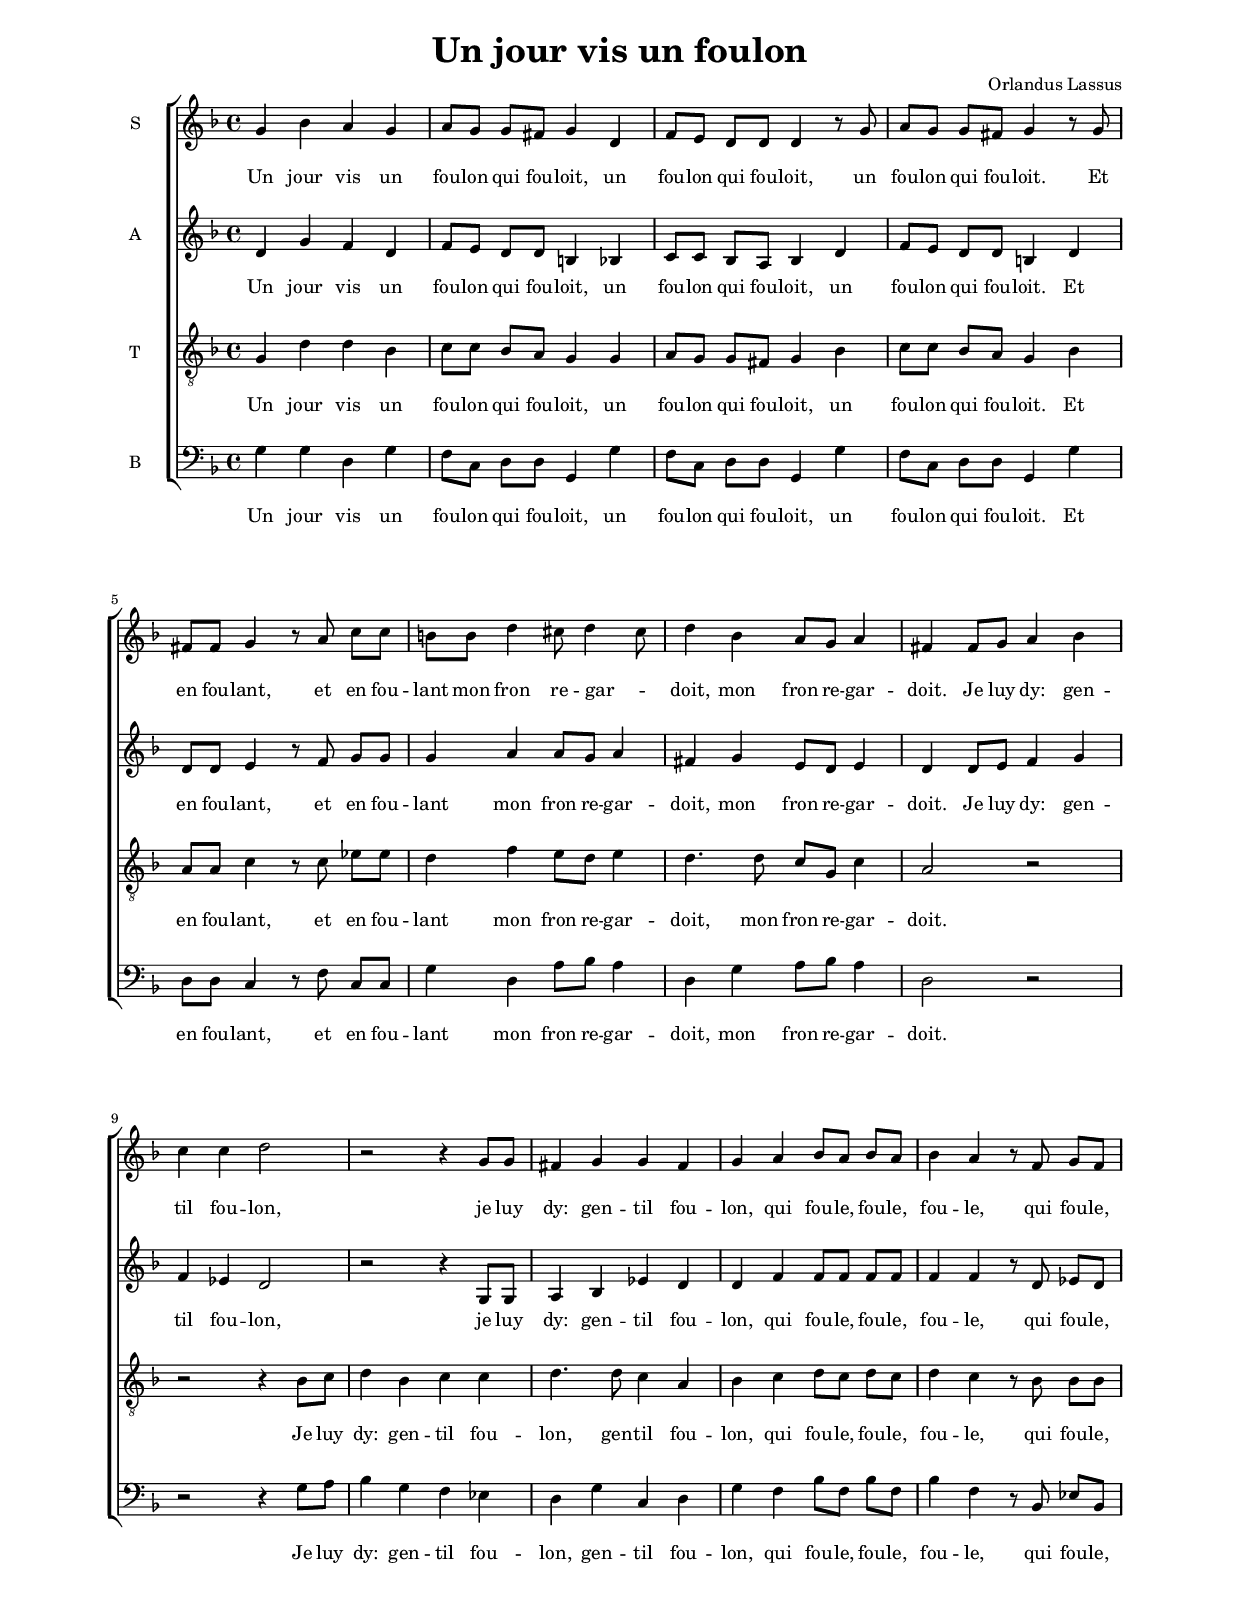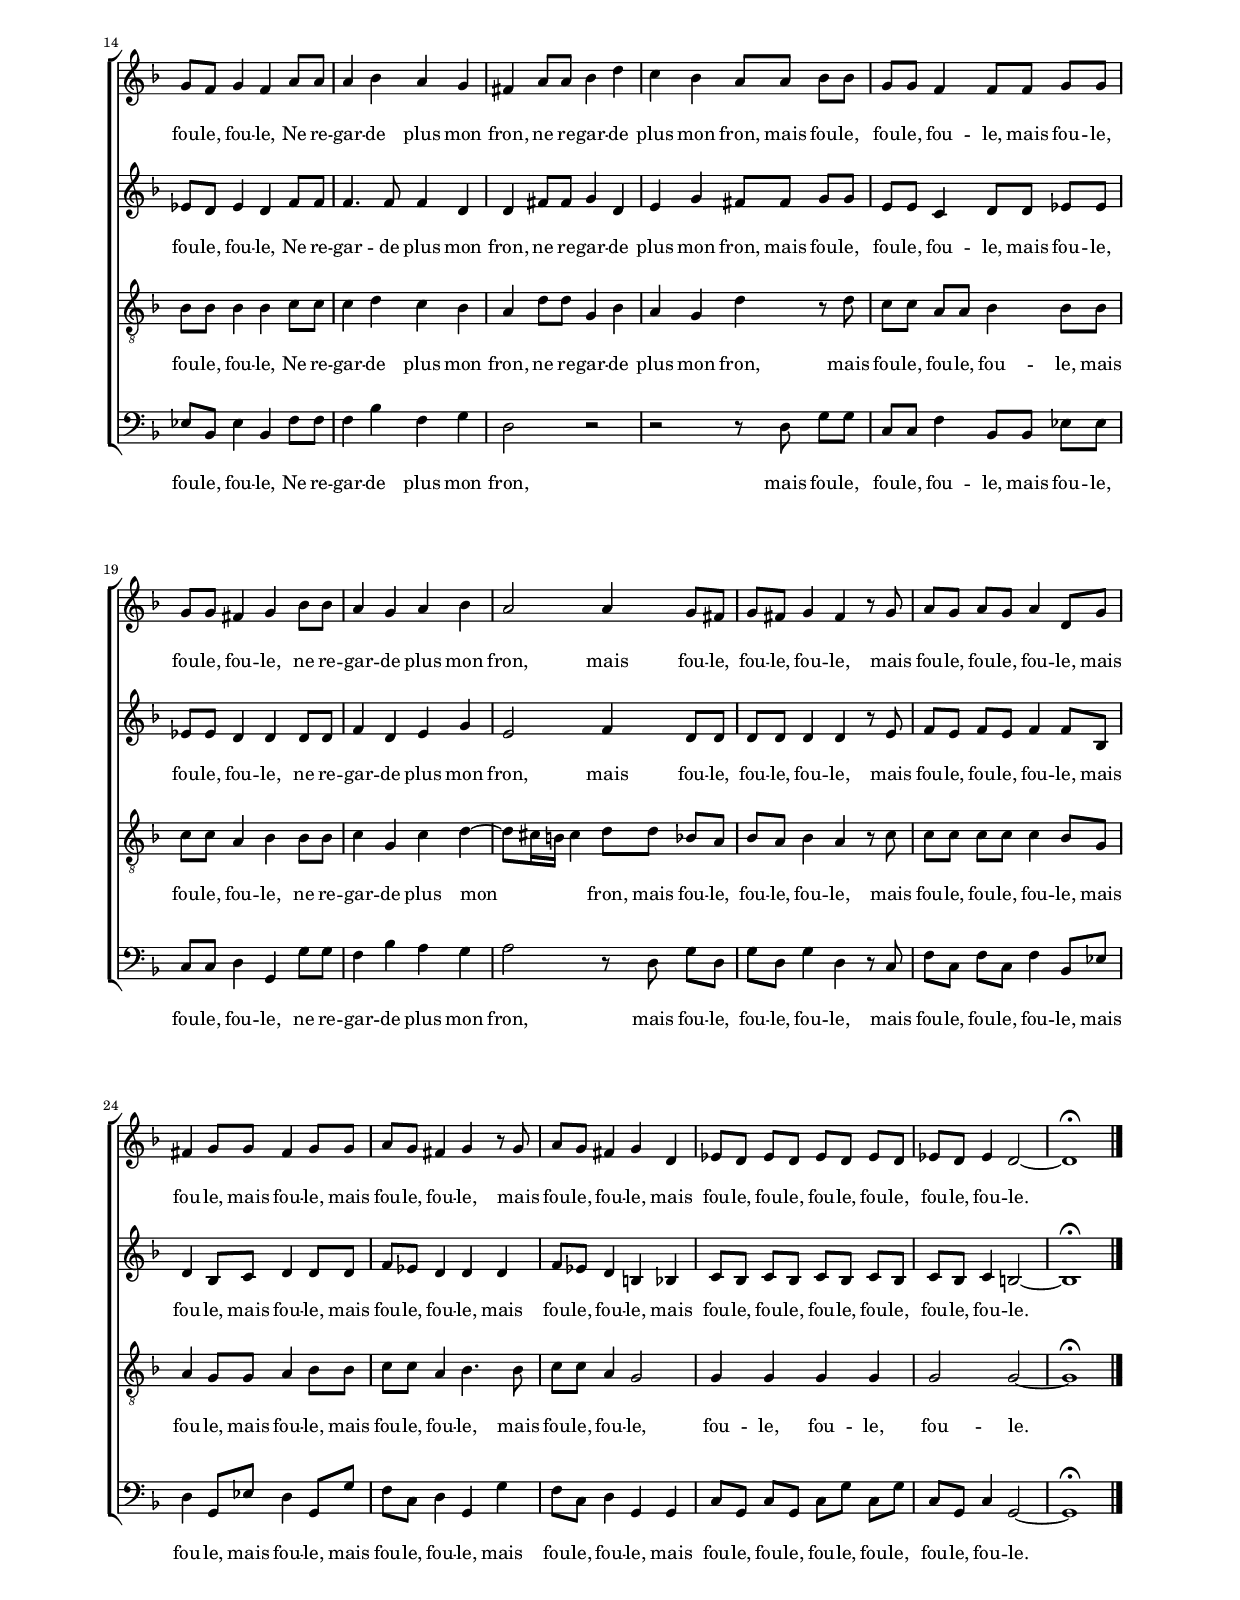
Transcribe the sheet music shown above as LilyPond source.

\header
{
  title=\markup {\fontsize #2 "Un jour vis un foulon" }
  composer="Orlandus Lassus"
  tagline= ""
}

\version "2.14.0"
\include "deutsch.ly"
#(set-global-staff-size 15)
#(ly:set-option 'point-and-click #f)

	
global = {
	\key f \major
	\time 4/4
	\overrideTimeSignatureSettings #'(4 . 4) % timeSignatureFraction
	 #'(1 . 4) % baseMomentFraction
	 #'(1 1 1 1) % beatStructure
	 #'() % beamExceptions
	\skip 1*29 \bar "|."
	}

\paper
	{
	top-margin = 1.8 \cm
	bottom-margin = 1.8 \cm
	left-margin = 2 \cm
	line-width = 17 \cm
	ragged-bottom = ##f
	ragged-last-bottom = ##f
	print-page-number = ##f
	system-system-spacing = #'((basic-distance . 20) (minimum-distance . 14) (padding . 8) (strechability . 50))
	systems-per-page = 3
%	min-systems-per-page = 3
	}

cantus =  \relative c''
	{
	g4 b a g
	a8 g g fis g4 d
	f8 e d d d4 r8 g
	a8 g g fis g4 r8 g
%5
	fis8 fis g4 r8 a c c |
	h8 h d4 cis8 d4( cis8)
	d4 b a8 g a4
	fis4 fis8 g a4 b
	c4 c d2
%10
	r2 r4 g,8 g |
	fis4 g g fis
	g4 a b8 a b a
	b4 a r8 f g f
	g8 f g4 f a8 a
%15
	a4 b a g |
	fis4 a8 a b4 d
	c4 b a8 a b b
	g8 g f4 f8 f g g
	g8 g fis4 g b8 b
%20
	a4 g a b |
	a2 a4 g8 fis
	g8 fis g4 fis r8 g
	a8 g a g a4 d,8 g
	fis4 g8 g fis4 g8 g
%25
	a8 g fis4 g r8 g |
	a8 g fis4 g d
	es8 d es d es d es d
	es8 d es4 d2~
	d1\fermata
	}


altus =  \relative c'
        {
	d4 g f d
	f8 e d d h4 b
	c8 c b a b4 d
	f8 e d d h4 d
%5
	d8 d e4 r8 f g g |
	g4 a a8 g a4
	fis4 g e8 d e4
	d4 d8 e f4 g
	f4 es d2
%10
	r2 r4 g,8 g |
	a4 b es d
	d4 f f8 f f f
	f4 f r8 d es d
	es8 d es4 d f8 f
%15
	f4. f8 f4 d |
	d4 fis8 fis g4 d
	e4 g fis8 fis g g
	e8 e c4 d8 d es es
	es8 es d4 d d8 d
%20
	f4 d e g |
	e2 f4 d8 d
	d8 d d4 d r8 e
	f8 e f e f4 f8 b,
	d4 b8 c d4 d8 d
%25
	f8 es d4 d d |
	f8 es d4 h b
	c8 b c b c b c b
	c8 b c4 h2~
	h1\fermata
	}


tenor =  \relative c'
	{
	g4 d' d b
	c8 c b a g4 g
	a8 g g fis g4 b
	c8 c b a g4 b
%5
	a8 a c4 r8 c es es |
	d4 f e8 d e4
	d4. d8 c g c4
	a2 r
	r2 r4 b8 c
%10
	d4 b c c |
	d4. d8 c4 a
	b4 c d8 c d c
	d4 c r8 b b b
	b8 b b4 b c8 c
%15
	c4 d c b |
	a4 d8 d g,4 b
	a4 g d' r8 d
	c8 c a a b4 b8 b
	c8 c a4 b b8 b
%20
	c4 g c d~ |
	d8( cis16 h cis4) d8 d b a
	b8 a b4 a r8 c
	c8 c c c c4 b8 g
	a4 g8 g a4 b8 b
%25
	c8 c a4 b4. b8 |
	c8 c a4 g2
	g4 g g g
	g2 g~
	g1\fermata
	}


bassus  =  \relative c
	{
	g'4 g d g
	f8 c d d g,4 g'
	f8 c d d g,4 g'
	f8 c d d g,4 g'
%5
	d8 d c4 r8 f c c |
	g'4 d a'8 b a4
	d,4 g a8 b a4
	d,2 r
	r2 r4 g8 a
%10
	b4 g f es |
	d4 g c, d
	g4 f b8 f b f
	b4 f r8 b, es b
	es8 b es4 b f'8 f
%15
	f4 b f g |
	d2 r
	r2 r8 d g g
	c,8 c f4 b,8 b es es
	c8 c d4 g, g'8 g
%20
	f4 b a g |
	a2 r8 d, g d
	g8 d g4 d r8 c
	f8 c f c f4 b,8 es
	d4 g,8 es' d4 g,8 g'
%25
	f8 c d4 g, g' |
	f8 c d4 g, g
	c8 g c g c g' c, g'
	c,8 g c4 g2~
	g1\fermata
	}
	
lyricscantus = \lyricmode {
	Un jour vis un fou -- lon qui fou -- loit,
	un fou -- lon qui fou -- loit,
	un fou -- lon qui fou -- loit.
	Et en fou -- lant,
	et en fou -- lant
	mon fron re -- gar -- doit,
	mon fron re -- gar -- doit.
	Je luy dy: gen -- til fou -- lon,
	je luy dy: gen -- til fou -- lon,
	qui fou -- le, fou -- le, fou -- le,
	qui fou -- le, fou -- le, fou -- le,
	Ne re -- gar -- de plus mon fron,
	ne re -- gar -- de plus mon fron,
	mais fou -- le, fou -- le, fou -- le,
	mais fou -- le, fou -- le, fou -- le,
	ne re -- gar -- de plus mon fron,
	mais fou -- le, fou -- le, fou -- le,
	mais fou -- le, fou -- le, fou -- le,
	mais fou -- le,
	mais fou -- le,
	mais fou -- le, fou -- le,
	mais fou -- le, fou -- le,
	mais fou -- le, fou -- le, fou -- le, fou -- le, fou -- le, fou -- le.
	}


lyricsaltus = \lyricmode {
	Un jour vis un fou -- lon qui fou -- loit,
	un fou -- lon qui fou -- loit,
	un fou -- lon qui fou -- loit.
	Et en fou -- lant,
	et en fou -- lant
	mon fron re -- gar -- doit,
	mon fron re -- gar -- doit.
	Je luy dy: gen -- til fou -- lon,
	je luy dy: gen -- til fou -- lon,
	qui fou -- le, fou -- le, fou -- le,
	qui fou -- le, fou -- le, fou -- le,
	Ne re -- gar -- de plus mon fron,
	ne re -- gar -- de plus mon fron,
	mais fou -- le, fou -- le, fou -- le,
	mais fou -- le, fou -- le, fou -- le,
	ne re -- gar -- de plus mon fron,
	mais fou -- le, fou -- le, fou -- le,
	mais fou -- le, fou -- le, fou -- le,
	mais fou -- le,
	mais fou -- le,
	mais fou -- le, fou -- le,
	mais fou -- le, fou -- le,
	mais fou -- le, fou -- le, fou -- le, fou -- le, fou -- le, fou -- le.
	}
	

lyricstenor = \lyricmode {
	Un jour vis un fou -- lon qui fou -- loit,
	un fou -- lon qui fou -- loit,
	un fou -- lon qui fou -- loit.
	Et en fou -- lant,
	et en fou -- lant
	mon fron re -- gar -- doit,
	mon fron re -- gar -- doit.
	Je luy dy: gen -- til fou -- lon,
	gen -- til fou -- lon,
	qui fou -- le, fou -- le, fou -- le,
	qui fou -- le, fou -- le, fou -- le,
	Ne re -- gar -- de plus mon fron,
	ne re -- gar -- de plus mon fron,
	mais fou -- le, fou -- le, fou -- le,
	mais fou -- le, fou -- le,
	ne re -- gar -- de plus mon fron,
	mais fou -- le, fou -- le, fou -- le,
	mais fou -- le, fou -- le, fou -- le,
	mais fou -- le,
	mais fou -- le,
	mais fou -- le, fou -- le,
	mais fou -- le, fou -- le,
	fou -- le, fou -- le, fou -- le.
	}


lyricsbassus = \lyricmode {
	Un jour vis un fou -- lon qui fou -- loit,
	un fou -- lon qui fou -- loit,
	un fou -- lon qui fou -- loit.
	Et en fou -- lant,
	et en fou -- lant
	mon fron re -- gar -- doit,
	mon fron re -- gar -- doit.
	Je luy dy: gen -- til fou -- lon,
	gen -- til fou -- lon,
	qui fou -- le, fou -- le, fou -- le,
	qui fou -- le, fou -- le, fou -- le,
	Ne re -- gar -- de plus mon fron,
	mais fou -- le, fou -- le, fou -- le,
	mais fou -- le, fou -- le, fou -- le,
	ne re -- gar -- de plus mon fron,
	mais fou -- le, fou -- le, fou -- le,
	mais fou -- le, fou -- le, fou -- le,
	mais fou -- le,
	mais fou -- le,
	mais fou -- le, fou -- le,
	mais fou -- le, fou -- le,
	mais fou -- le, fou -- le, fou -- le, fou -- le, fou -- le, fou -- le.
	}
	

\score
{  
	\new ChoirStaff \with { \override StaffGrouper #'staff-staff-spacing #'basic-distance = #13 }
	<<
	
	\new Staff << \global
	\new Voice="v1" {
		\set Staff.instrumentName= "S"
		\set Staff.midiInstrument = "reed organ"
		\clef "treble"
		\cantus }
	\new Lyrics \lyricsto "v1" {\lyricscantus }
	>>
	
	
	\new Staff << \global
	\new Voice="v2" {
		\set Staff.instrumentName= "A"
		\set Staff.midiInstrument = "reed organ"
		\clef "treble" 
		\altus}
	\new Lyrics \lyricsto "v2" {\lyricsaltus }
	>>

	
	\new Staff << \global
	\new Voice="v3" {
		\set Staff.instrumentName= "T"
		\set Staff.midiInstrument = "reed organ"
		\clef "G_8"
		\tenor }
	\new Lyrics \lyricsto "v3" {\lyricstenor }
	>>
	
	
	\new Staff << \global
	\new Voice="v4" {
		\set Staff.instrumentName= "B"
		\set Staff.midiInstrument = "reed organ"
		\clef "bass" 
		\bassus }
	\new Lyrics \lyricsto "v4" {\lyricsbassus}
	>>
	
	>>
		
	\layout
	{
	indent = 1 \cm
	\context { \Lyrics \override VerticalAxisGroup #'staff-affinity = ##f
	            \override VerticalAxisGroup #'staff-staff-spacing = #'((basic-distance . 0) (minimum-distance . 0) (padding . 4)) }
	\context { \Staff \override TimeSignature #'break-visibility = #end-of-line-invisible }
	\context { \Voice \override Slur #'transparent = ##t }
	\context { \Score \override BarNumber #'padding = #2 }
%	\context { \Voice \consists "Ambitus_engraver" }
	}
	
\midi
	{
    	\context {
	\Score
	tempoWholesPerMinute = #(ly:make-moment 100 4) }
	}
	
}


% EOF